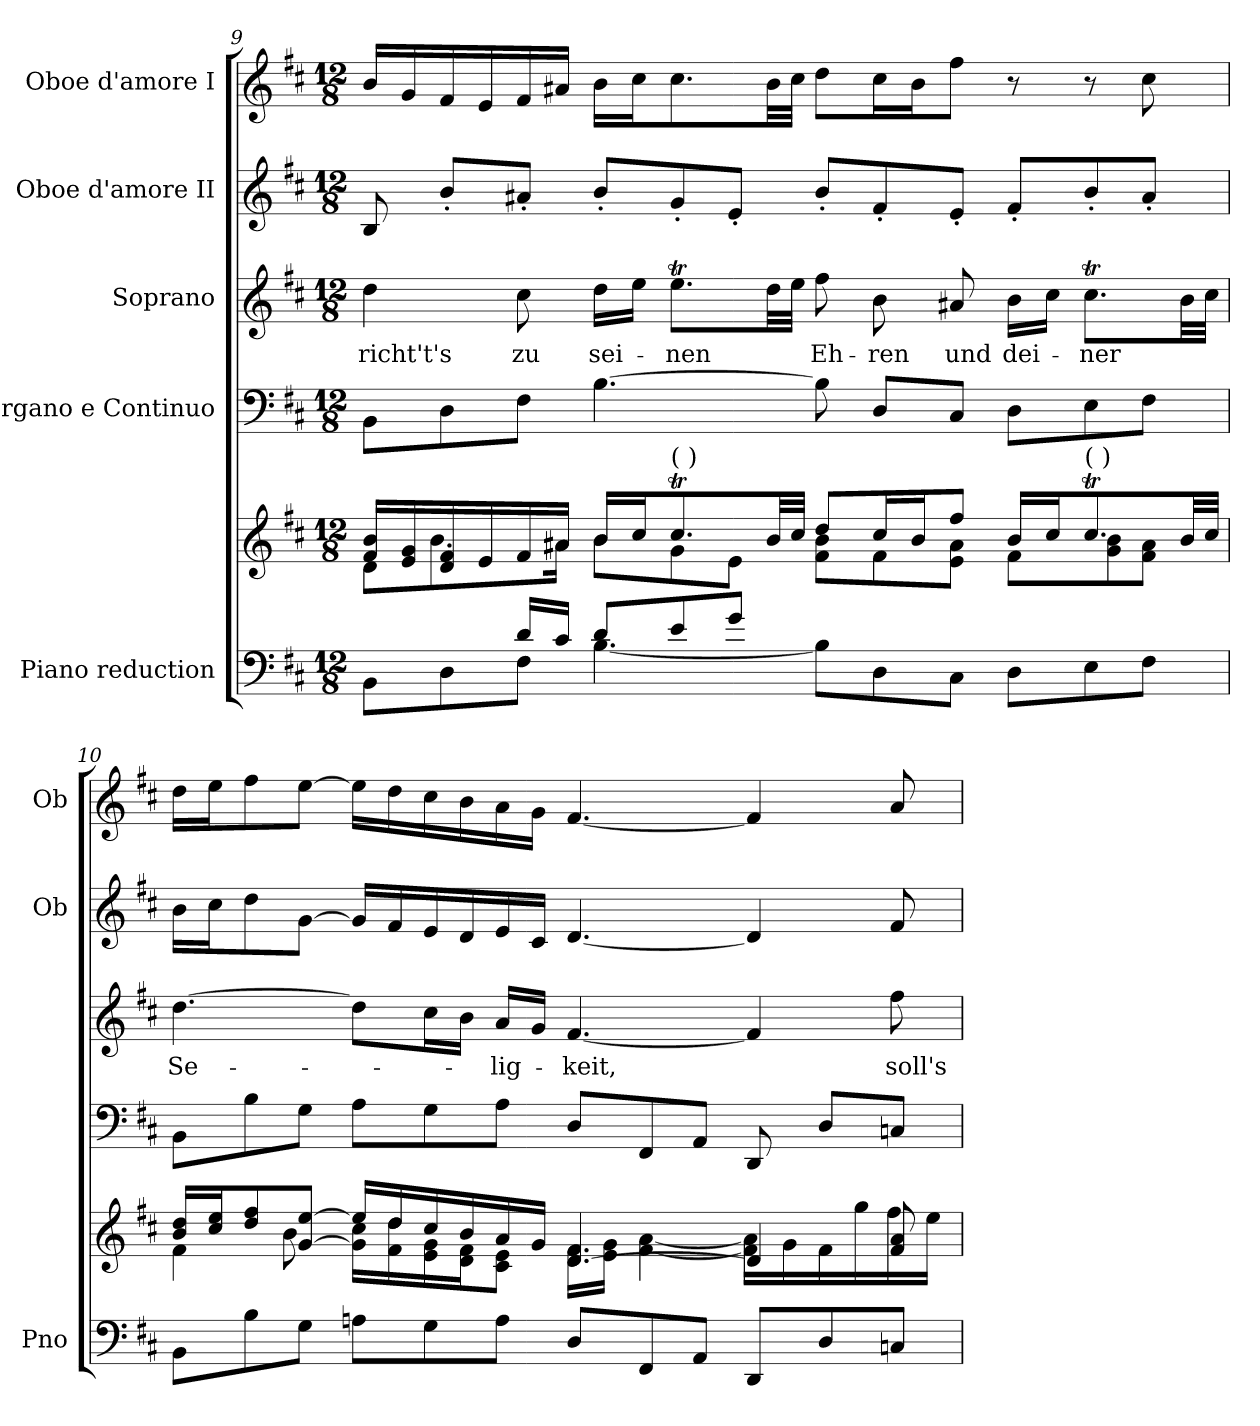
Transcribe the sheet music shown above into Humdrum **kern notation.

**kern	**kern	**kern	**kern	**text	**kern	**kern
*part5	*part5	*part4	*part3	*part3	*part2	*part1
*staff6	*staff5	*staff4	*staff3	*staff3	*staff2	*staff1
*I"Piano reduction	*	*I"Organo e Continuo	*I"Soprano	*	*I"Oboe d'amore II	*I"Oboe d'amore I
*I'Pno	*	*	*	*	*I'Ob	*I'Ob
*clefF4	*clefG2	*clefF4	*clefG2	*	*clefG2	*clefG2
*k[f#c#]	*k[f#c#]	*k[f#c#]	*k[f#c#]	*	*k[f#c#]	*k[f#c#]
*M12/8	*M12/8	*M12/8	*M12/8	*	*M12/8	*M12/8
=9	=9	=9	=9	=9	=9	=9
*^	*^	*	*	*	*	*
!	!	!	!	!	!	!LO:LY:b	!	!
4ryy	8BB\L	16f#/ 16b/LL	8d\L	8BB\L	4dd\	richt't's	8B/	16b/LL
.	.	16e/ 16g/	.	.	.	.	.	16g/
.	8D\	16d/ 16f#/	8.b\	8D\	.	.	8b'/L	16f#/
.	.	16e/	.	.	.	.	.	16e/
!	!	!	!	!	!	!LO:LY:b	!	!
16d/LL	8F#\J	16f#/	.	8F#\J	8cc#\	zu	8a#X'/J	16f#/
16c#/JJ	.	16a#X/JJ	16a#\Jk	.	.	.	.	16a#X/JJ
!	!	!	!	!	!	!LO:LY:b	!	!
8d/L	[4.B\	16b/LL	8b\L	[4.B\	16dd\LL	sei-	8b'/L	16b\LL
.	.	16cc#/J	.	.	16ee\JJ	.	.	16cc#\J
!	!	!LO:TX:a:t=(    )	!	!	!	!	!	!
!	!	!	!	!	!	!LO:LY:b	!	!
8e/	.	8.cc#t/	8g\	.	8.eeT\L	-nen	8g'/	8.cc#\
8g/J	.	.	8e\J	.	.	.	8e'/J	.
.	.	32b/LL	.	.	32dd\LL	.	.	32b\LL
.	.	32cc#/JJJ	.	.	32ee\JJJ	.	.	32cc#\JJJ
!	!	!	!	!	!	!LO:LY:b	!	!
2.ryy	8B\L]	8dd/L	8f#\ 8b\L	8B\]	8ff#\	Eh-	8b'/L	8dd\L
!	!	!	!	!	!	!LO:LY:b	!	!
.	8D\	16cc#/L	8f#\	8D/L	8b\	-ren	8f#'/	16cc#\L
.	.	16b/J	.	.	.	.	.	16b\J
!	!	!	!	!	!	!LO:LY:b	!	!
.	8C#\J	8ff#/J	8e\ 8a#\J	8C#/J	8a#X/	und	8e'/J	8ff#\J
!	!	!	!	!	!	!LO:LY:b	!	!
.	8D\L	16b/LL	8f#\L	8D\L	16b\LL	dei-	8f#'/L	8r
.	.	16cc#/J	.	.	16cc#\JJ	.	.	.
!	!	!LO:TX:a:t=(    )	!	!	!	!	!	!
!	!	!	!	!	!	!LO:LY:b	!	!
.	8E\	8.cc#t/	8g\ 8b\	8E\	8.cc#t\L	-ner	8b'/	8r
.	8F#\J	.	8f#\ 8a#\J	8F#\J	.	.	8a#'/J	8cc#\
.	.	32b/LL	.	.	32b\LL	.	.	.
.	.	32cc#/JJJ	.	.	32cc#\JJJ	.	.	.
*v	*v	*	*	*	*	*	*	*
!!LO:LB:g=z
=10	=10	=10	=10	=10	=10	=10	=10
!	!	!	!	!	!LO:LY:b	!	!
8BB\L	16b/ 16dd/LL	4f#\	8BB\L	[4.dd\	Se-	16b\LL	16dd\LL
.	16cc#/ 16ee/J	.	.	.	.	16cc#\J	16ee\J
8B\	8dd/ 8ff#/	.	8B\	.	.	8dd\	8ff#\
8G\J	[<8g/ [8ee/J	8b\	8G\J	.	.	[8g\J	[8ee\J
8An\L	16ee/LL]	16g\] 16cc#\LL	8A\L	8dd\L]	.	16g/LL]	16ee\LL]
.	16dd/	16f#\ 16dd\	.	.	.	16f#/	16dd\
8G\	16cc#/	16e\ 16g\	8G\	16cc#\L	.	16e/	16cc#\
.	16b/	16d\ 16f#\J	.	16b\JJ	.	16d/	16b\
!	!	!	!	!	!LO:LY:b	!	!
8A\J	16a/	8c#\ 8e\J	8A\J	16a/LL	-lig-	16e/	16a\
.	16g/JJ	.	.	16g/JJ	.	16c#/JJ	16g\JJ
!	!	!	!	!	!LO:LY:b	!	!
8D/L	[<4.d/ 4.f#/	16d\ 16f#\LL	8D/L	[4.f#/	-keit,	[4.d/	[4.f#/
.	.	16e\ 16g\JJ	.	.	.	.	.
8FF#/	.	[>4f#\ [>4a\	8FF#/	.	.	.	.
8AA/J	.	.	8AA/J	.	.	.	.
8DD/L	4d/]	16f#\] 16a\]LL	8DD/	4f#/]	.	4d/]	4f#/]
.	.	16g\	.	.	.	.	.
8D/	.	16f#\	8D/L	.	.	.	.
.	.	16gg\	.	.	.	.	.
!	!	!	!	!	!LO:LY:b	!	!
8Cn/J	8f#/ 8a/	16ff#\	8Cn/J	8ff#\	soll's	8f#/	8a/
.	.	16ee\JJ	.	.	.	.	.
*	*v	*v	*	*	*	*	*
=	=	=	=	=	=	=
*-	*-	*-	*-	*-	*-	*-
